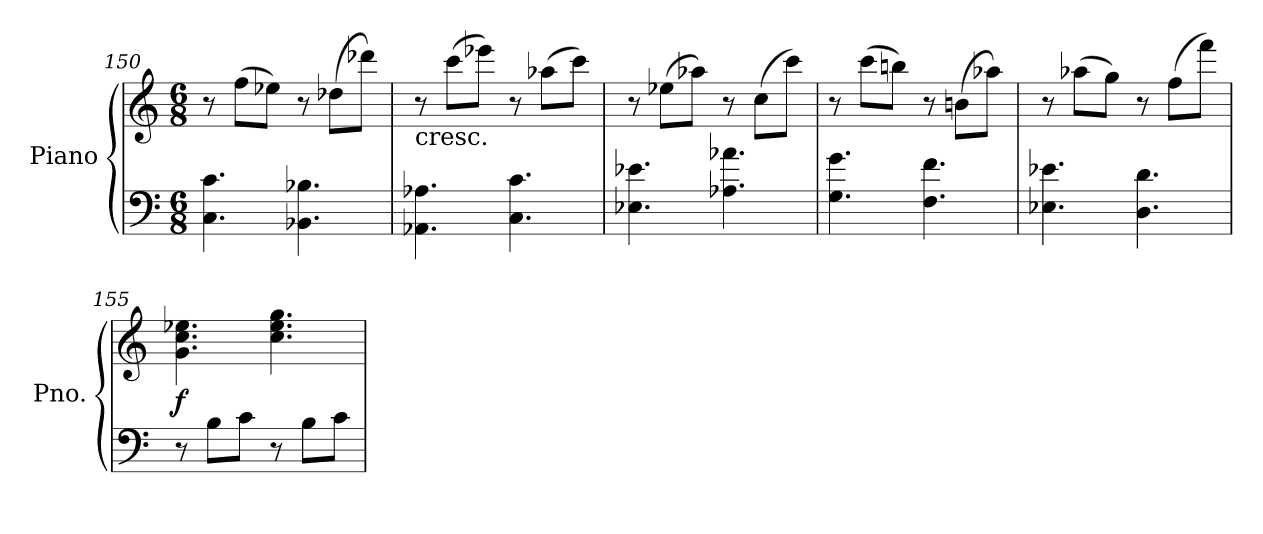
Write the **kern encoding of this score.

**kern	**kern	**dynam
*part1	*part1	*part1
*staff2	*staff1	*staff1/2
*I"Piano	*	*
*I'Pno.	*	*
*clefF4	*clefG2	*
*k[]	*k[]	*
*M6/8	*M6/8	*
=150	=150	=150
4.C\ 4.c\	8r	.
.	(>8ff\L	.
.	8ee-X\J)	.
4.BB-X\ 4.B-X\	8r	.
.	(>8dd-X\L	.
.	8ddd-X\J)	.
!!LO:LB:g=z
=151	=151	=151
!	!LO:TX:b:t=cresc.	!
4.AA-X\ 4.A-X\	8r	.
.	(>8ccc\L	.
.	8eee-X\J)	.
4.C\ 4.c\	8r	.
.	(>8aa-X\L	.
.	8ccc\J)	.
=152	=152	=152
4.E-X\ 4.e-X\	8r	.
.	(>8ee-X\L	.
.	8aa-X\J)	.
4.A-X\ 4.a-X\	8r	.
.	(>8cc\L	.
.	8ccc\J)	.
=153	=153	=153
4.G\ 4.g\	8r	.
.	(>8ccc\L	.
.	8bbn\J)	.
4.F\ 4.f\	8r	.
.	(>8bn\L	.
.	8aa-X\J)	.
=154	=154	=154
4.E-X\ 4.e-X\	8r	.
.	(>8aa-X\L	.
.	8gg\J)	.
4.D\ 4.d\	8r	.
.	(>8ff\L	.
.	8fff\J)	.
=155	=155	=155
!	!	!LO:DY:b
8r	4.g\ 4.cc\ 4.ee-X\	f
8B\L	.	.
8c\J	.	.
8r	4.cc\ 4.ee-\ 4.gg\	.
8B\L	.	.
8c\J	.	.
=	=	=
*-	*-	*-
